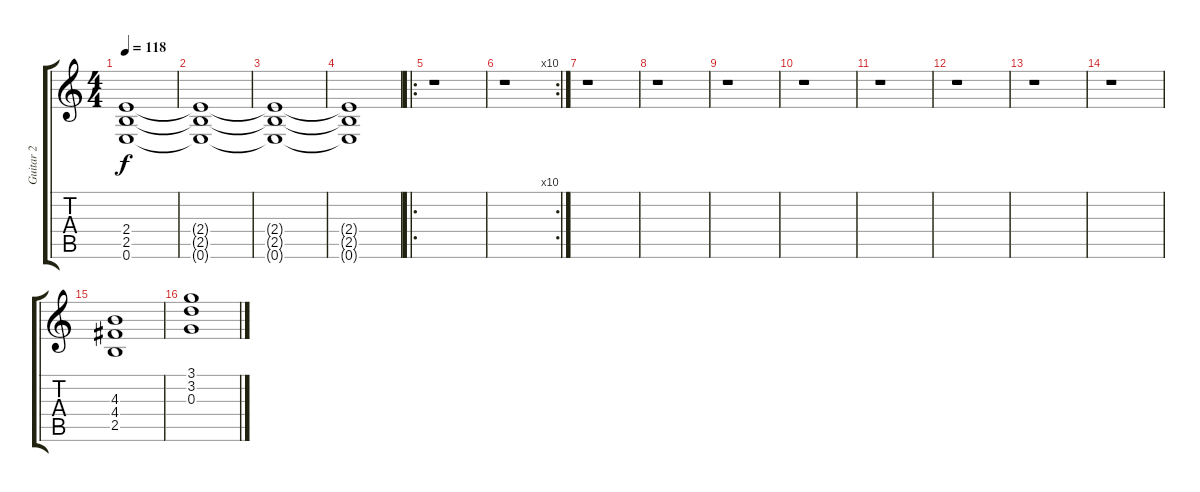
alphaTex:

\track ("Guitar 2" "Guitar 2") {instrument distortionguitar}
\staff {score tabs}
\tuning (E4 B3 G3 D3 A2 E2) {hide}
\ts (4 4)
\tempo 118
\clef g2
\ks c
(2.4 2.5 0.6).1{dy f} |
(2.4{t} 2.5{t} 0.6{t}).1 |
(2.4{t} 2.5{t} 0.6{t}).1 |
(2.4{t} 2.5{t} 0.6{t}).1 |
\ro
r.1 |
\rc 10
r.1 |
r.1 |
r.1 |
r.1 |
r.1 |
r.1 |
r.1 |
r.1 |
r.1 |
(4.3 4.4 2.5).1 |
(3.1 3.2 0.3).1
